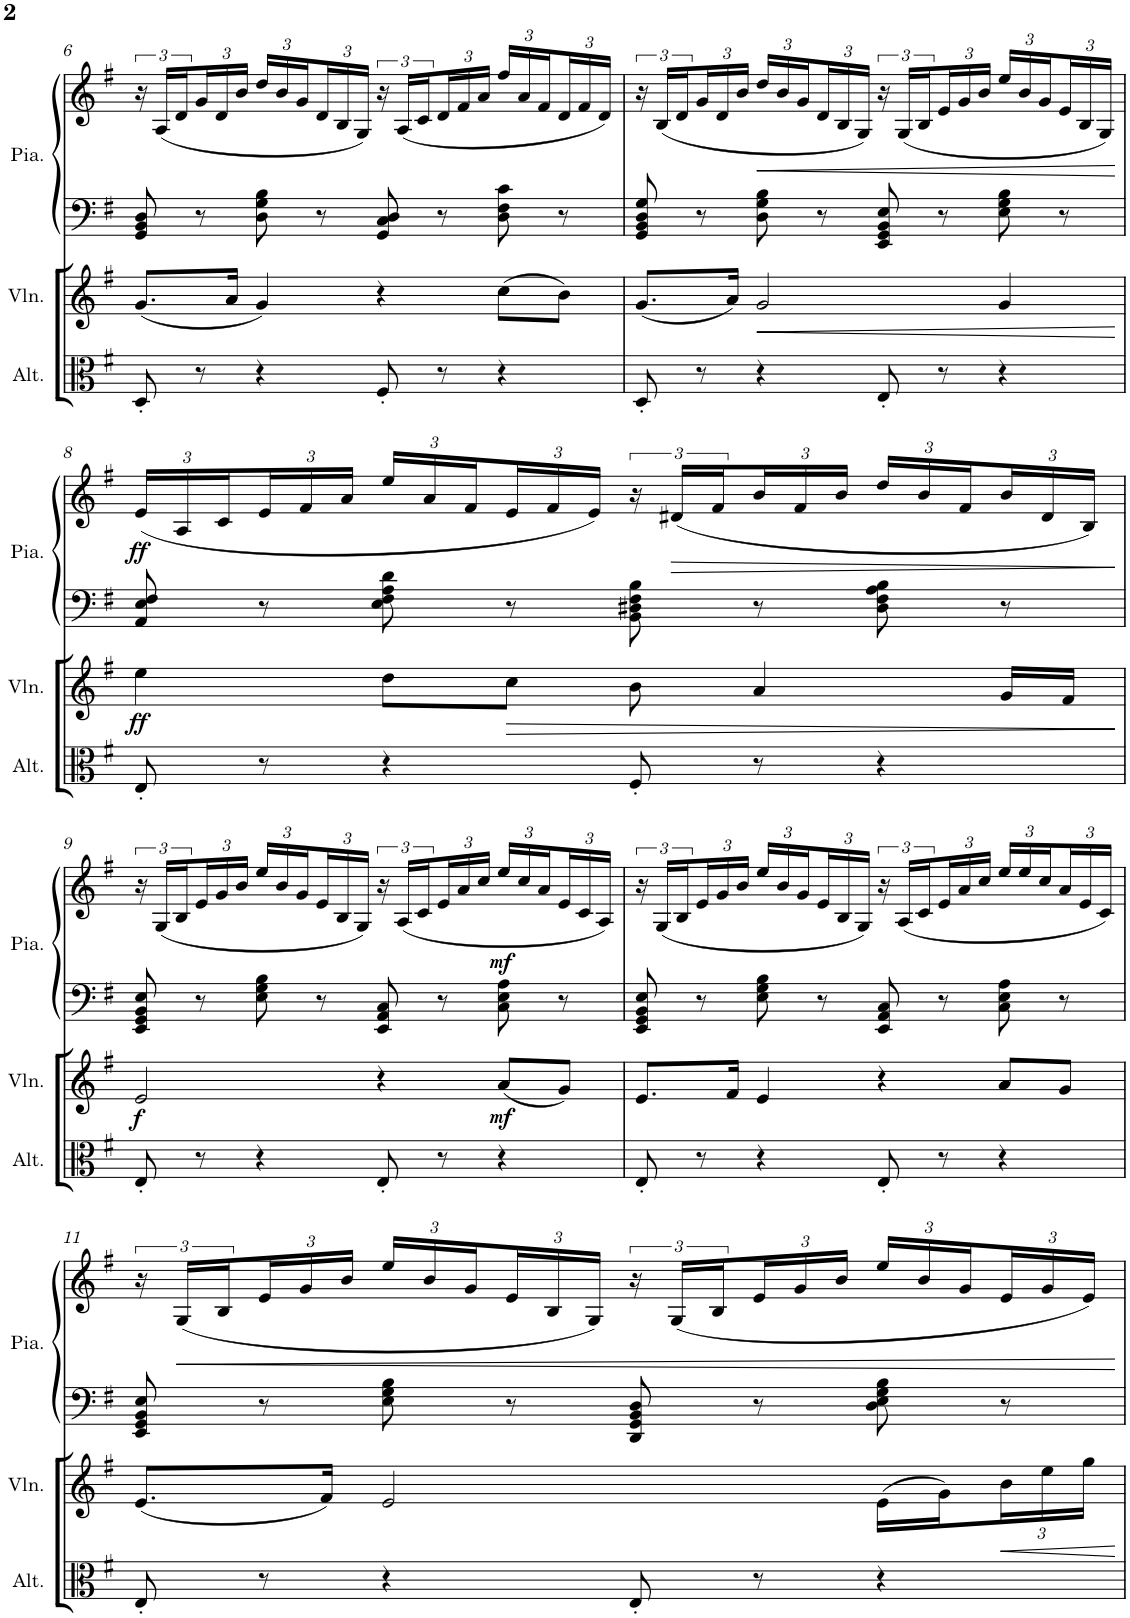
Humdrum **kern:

**kern	**kern	**dynam	**kern	**kern	**dynam	**kern	**kern
*part5	*part4	*part4	*part3	*part3	*part3	*part2	*part1
*staff6	*staff5	*staff5	*staff4	*staff3	*staff3/4	*staff2	*staff1
*I"Alto	*I"Violon	*	*I"Piano	*	*	*I"Clarinette en C	*I"Flûte
*I'Alt.	*I'Vln.	*	*I'Pia.	*	*	*I'Clar.	*I'Fl.
!!LO:PB:g=z
*clefC3	*clefG2	*	*clefF4	*clefG2	*	*clefG2	*clefG2
*	*	*	*	*	*	*Trd1c2	*
*k[f#]	*k[f#]	*	*k[f#]	*k[f#]	*	*k[f#]	*k[f#]
*M4/4	*M4/4	*	*M4/4	*M4/4	*	*M4/4	*M4/4
=6	=6	=6	=6	=6	=6	=6	=6
8D'/	(8.g/L	.	8GG/ 8BB/ 8D/	24r	.	1r	1r
.	.	.	.	(24A/LL	.	.	.
.	.	.	.	24d/	.	.	.
*	*	*	*	*Xbrackettup	*	*	*
8r	.	.	8r	24g/	.	.	.
.	.	.	.	24d/	.	.	.
.	16a/Jk	.	.	.	.	.	.
.	.	.	.	24b/JJ	.	.	.
4r	4g/)	.	8D\ 8G\ 8B\	24dd/LL	.	.	.
.	.	.	.	24b/	.	.	.
.	.	.	.	24g/	.	.	.
.	.	.	8r	24d/	.	.	.
.	.	.	.	24B/	.	.	.
.	.	.	.	24G/JJ)	.	.	.
*	*	*	*	*brackettup	*	*	*
8F#'/	4r	.	8GG/ 8C/ 8D/	24r	.	.	.
.	.	.	.	(24A/LL	.	.	.
.	.	.	.	24c/	.	.	.
*	*	*	*	*Xbrackettup	*	*	*
8r	.	.	8r	24d/	.	.	.
.	.	.	.	24f#/	.	.	.
.	.	.	.	24a/JJ	.	.	.
4r	(8cc\L	.	8D\ 8F#\ 8c\	24ff#/LL	.	.	.
.	.	.	.	24a/	.	.	.
.	.	.	.	24f#/	.	.	.
.	8b\J)	.	8r	24d/	.	.	.
.	.	.	.	24f#/	.	.	.
.	.	.	.	24d/JJ)	.	.	.
=7	=7	=7	=7	=7	=7	=7	=7
*	*	*	*	*brackettup	*	*	*
8D'/	(8.g/L	.	8GG/ 8BB/ 8D/ 8G/	24r	.	1r	1r
.	.	.	.	(24B/LL	.	.	.
.	.	.	.	24d/	.	.	.
*	*	*	*	*Xbrackettup	*	*	*
8r	.	.	8r	24g/	.	.	.
.	.	.	.	24d/	.	.	.
.	16a/Jk)	.	.	.	.	.	.
.	.	.	.	24b/JJ	.	.	.
!	!	!LO:HP:b	!	!	!LO:HP:b	!	!
4r	2g/	<	8D\ 8G\ 8B\	24dd/LL	<	.	.
.	.	.	.	24b/	.	.	.
.	.	.	.	24g/	.	.	.
.	.	.	8r	24d/	.	.	.
.	.	.	.	24B/	.	.	.
.	.	.	.	24G/JJ)	.	.	.
*	*	*	*	*brackettup	*	*	*
8E'/	.	.	8EE/ 8GG/ 8BB/ 8E/	24r	.	.	.
.	.	.	.	(24G/LL	.	.	.
.	.	.	.	24B/	.	.	.
*	*	*	*	*Xbrackettup	*	*	*
8r	.	.	8r	24e/	.	.	.
.	.	.	.	24g/	.	.	.
.	.	.	.	24b/JJ	.	.	.
4r	4g/	.	8E\ 8G\ 8B\	24ee/LL	.	.	.
.	.	.	.	24b/	.	.	.
.	.	.	.	24g/	.	.	.
.	.	.	8r	24e/	.	.	.
.	.	.	.	24B/	.	.	.
.	.	.	.	24G/JJ)	.	.	.
.	.	[	.	.	[	.	.
!!LO:LB:g=z
=8	=8	=8	=8	=8	=8	=8	=8
!	!	!LO:DY:b	!	!	!LO:DY:b	!	!
8E'/	4ee\	ff	8AA/ 8E/ 8F#/	(24e/LL	ff	1r	1r
.	.	.	.	24A/	.	.	.
.	.	.	.	24c/	.	.	.
8r	.	.	8r	24e/	.	.	.
.	.	.	.	24f#/	.	.	.
.	.	.	.	24a/JJ	.	.	.
4r	8dd\L	.	8E\ 8F#\ 8A\ 8d\	24ee/LL	.	.	.
.	.	.	.	24a/	.	.	.
.	.	.	.	24f#/	.	.	.
!	!	!LO:HP:b	!	!	!	!	!
.	8cc\J	>	8r	24e/	.	.	.
.	.	.	.	24f#/	.	.	.
.	.	.	.	24e/JJ)	.	.	.
*	*	*	*	*brackettup	*	*	*
8F#'/	8b\	.	8BB\ 8D#X\ 8F#\ 8B\	24r	.	.	.
!	!	!	!	!	!LO:HP:b	!	!
.	.	.	.	(24d#X/LL	>	.	.
.	.	.	.	24f#/	.	.	.
*	*	*	*	*Xbrackettup	*	*	*
8r	4a/	.	8r	24b/	.	.	.
.	.	.	.	24f#/	.	.	.
.	.	.	.	24b/JJ	.	.	.
4r	.	.	8D#\ 8F#\ 8A\ 8B\	24dd/LL	.	.	.
.	.	.	.	24b/	.	.	.
.	.	.	.	24f#/	.	.	.
.	16g/LL	.	8r	24b/	.	.	.
.	.	.	.	24d#/	.	.	.
.	16f#/JJ	.	.	.	.	.	.
.	.	.	.	24B/JJ)	.	.	.
.	.	]	.	.	]	.	.
!!LO:LB:g=z
=9	=9	=9	=9	=9	=9	=9	=9
*	*	*	*	*brackettup	*	*	*
!	!	!LO:DY:b	!	!	!	!	!
8E'/	2e/	f	8EE/ 8GG/ 8BB/ 8E/	24r	.	1r	1r
.	.	.	.	(24G/LL	.	.	.
.	.	.	.	24B/	.	.	.
*	*	*	*	*Xbrackettup	*	*	*
8r	.	.	8r	24e/	.	.	.
.	.	.	.	24g/	.	.	.
.	.	.	.	24b/JJ	.	.	.
4r	.	.	8E\ 8G\ 8B\	24ee/LL	.	.	.
.	.	.	.	24b/	.	.	.
.	.	.	.	24g/	.	.	.
.	.	.	8r	24e/	.	.	.
.	.	.	.	24B/	.	.	.
.	.	.	.	24G/JJ)	.	.	.
*	*	*	*	*brackettup	*	*	*
8E'/	4r	.	8EE/ 8AA/ 8C/	24r	.	.	.
.	.	.	.	(24A/LL	.	.	.
.	.	.	.	24c/	.	.	.
*	*	*	*	*Xbrackettup	*	*	*
8r	.	.	8r	24e/	.	.	.
.	.	.	.	24a/	.	.	.
.	.	.	.	24cc/JJ	.	.	.
!	!	!LO:DY:b	!	!	!LO:DY:b	!	!
4r	(8a/L	mf	8C\ 8E\ 8A\	24ee/LL	mf	.	.
.	.	.	.	24cc/	.	.	.
.	.	.	.	24a/	.	.	.
.	8g/J)	.	8r	24e/	.	.	.
.	.	.	.	24c/	.	.	.
.	.	.	.	24A/JJ)	.	.	.
=10	=10	=10	=10	=10	=10	=10	=10
*	*	*	*	*brackettup	*	*	*
8E'/	8.e/L	.	8EE/ 8GG/ 8BB/ 8E/	24r	.	1r	1r
.	.	.	.	(24G/LL	.	.	.
.	.	.	.	24B/	.	.	.
*	*	*	*	*Xbrackettup	*	*	*
8r	.	.	8r	24e/	.	.	.
.	.	.	.	24g/	.	.	.
.	16f#/Jk	.	.	.	.	.	.
.	.	.	.	24b/JJ	.	.	.
4r	4e/	.	8E\ 8G\ 8B\	24ee/LL	.	.	.
.	.	.	.	24b/	.	.	.
.	.	.	.	24g/	.	.	.
.	.	.	8r	24e/	.	.	.
.	.	.	.	24B/	.	.	.
.	.	.	.	24G/JJ)	.	.	.
*	*	*	*	*brackettup	*	*	*
8E'/	4r	.	8EE/ 8AA/ 8C/	24r	.	.	.
.	.	.	.	(24A/LL	.	.	.
.	.	.	.	24c/	.	.	.
*	*	*	*	*Xbrackettup	*	*	*
8r	.	.	8r	24e/	.	.	.
.	.	.	.	24a/	.	.	.
.	.	.	.	24cc/JJ	.	.	.
4r	8a/L	.	8C\ 8E\ 8A\	24ee/LL	.	.	.
.	.	.	.	24ee/	.	.	.
.	.	.	.	24cc/	.	.	.
.	8g/J	.	8r	24a/	.	.	.
.	.	.	.	24e/	.	.	.
.	.	.	.	24c/JJ)	.	.	.
!!LO:LB:g=z
=11	=11	=11	=11	=11	=11	=11	=11
*	*	*	*	*brackettup	*	*	*
8E'/	(8.e/L	.	8EE/ 8GG/ 8BB/ 8E/	24r	.	1r	1r
!	!	!	!	!	!LO:HP:b	!	!
.	.	.	.	(24G/LL	<	.	.
.	.	.	.	24B/	.	.	.
*	*	*	*	*Xbrackettup	*	*	*
8r	.	.	8r	24e/	.	.	.
.	.	.	.	24g/	.	.	.
.	16f#/Jk)	.	.	.	.	.	.
.	.	.	.	24b/JJ	.	.	.
4r	2e/	.	8E\ 8G\ 8B\	24ee/LL	.	.	.
.	.	.	.	24b/	.	.	.
.	.	.	.	24g/	.	.	.
.	.	.	8r	24e/	.	.	.
.	.	.	.	24B/	.	.	.
.	.	.	.	24G/JJ)	.	.	.
*	*	*	*	*brackettup	*	*	*
8E'/	.	.	8DD/ 8GG/ 8BB/ 8D/	24r	.	.	.
.	.	.	.	(24G/LL	.	.	.
.	.	.	.	24B/	.	.	.
*	*	*	*	*Xbrackettup	*	*	*
8r	.	.	8r	24e/	.	.	.
.	.	.	.	24g/	.	.	.
.	.	.	.	24b/JJ	.	.	.
4r	(16e\LL	.	8D\ 8E\ 8G\ 8B\	24ee/LL	.	.	.
.	.	.	.	24b/	.	.	.
.	16g\)	.	.	.	.	.	.
.	.	.	.	24g/	.	.	.
*	*Xbrackettup	*	*	*	*	*	*
!	!	!LO:HP:b	!	!	!	!	!
.	24b\	<	8r	24e/	.	.	.
.	24ee\	.	.	24g/	.	.	.
.	24gg\JJ	.	.	24e/JJ)	.	.	.
.	.	[	.	.	[	.	.
=	=	=	=	=	=	=	=
*-	*-	*-	*-	*-	*-	*-	*-
